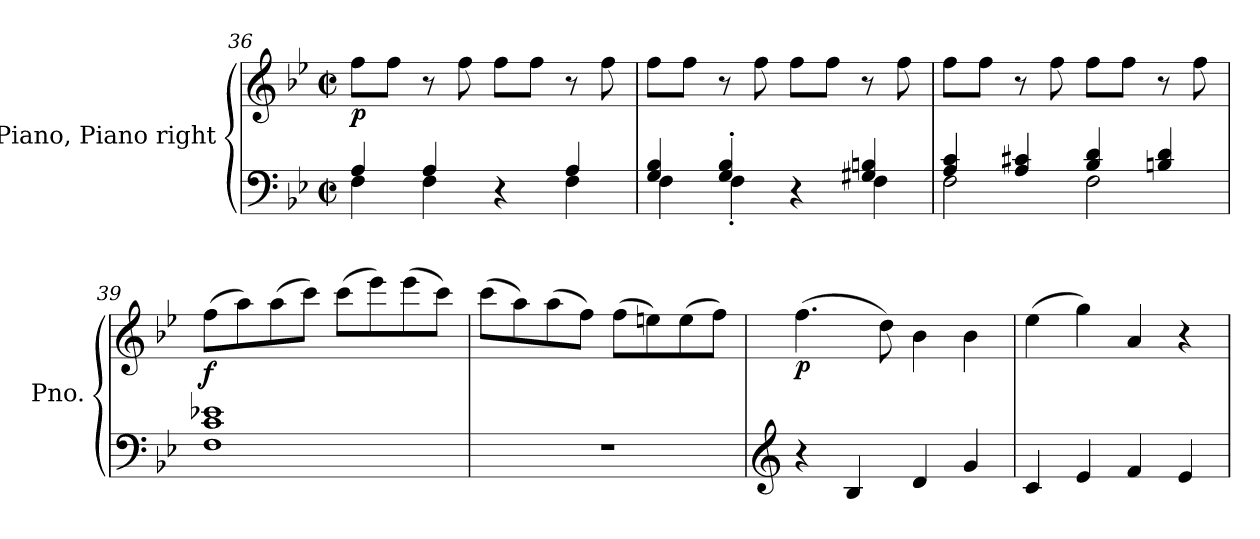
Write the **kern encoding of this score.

**kern	**kern	**dynam
*part1	*part1	*part1
*staff2	*staff1	*staff1/2
*I"Piano, Piano right	*	*
*I'Pno.	*	*
*clefF4	*clefG2	*
*k[b-e-]	*k[b-e-]	*
*M2/2	*M2/2	*
*met(c|)	*met(c|)	*
=36	=36	=36
*^	*	*
!	!	!	!LO:DY:b
4A/	4F\	8ff\L	p
.	.	8ff\J	.
4A/	4F\	8r	.
.	.	8ff\	.
4r	4ryy	8ff\L	.
.	.	8ff\J	.
4A/	4F\	8r	.
.	.	8ff\	.
=37	=37	=37	=37
4G/ 4B-/	4F\	8ff\L	.
.	.	8ff\J	.
4G/' 4B-/'	4F'\	8r	.
.	.	8ff\	.
4r	4ryy	8ff\L	.
.	.	8ff\J	.
4G#X/ 4Bn/	4F\	8r	.
.	.	8ff\	.
=38	=38	=38	=38
4A/ 4c/	2F\	8ff\L	.
.	.	8ff\J	.
4A/ 4c#X/	.	8r	.
.	.	8ff\	.
4B-/ 4d/	2F\	8ff\L	.
.	.	8ff\J	.
4Bn/ 4d/	.	8r	.
.	.	8ff\	.
*v	*v	*	*
=39	=39	=39
!	!	!LO:DY:b
1F 1c 1e-X	(>8ff\L	f
.	8aa\)	.
.	(>8aa\	.
.	8ccc\J)	.
.	(>8ccc\L	.
.	8eee-\)	.
.	(>8eee-\	.
.	8ccc\J)	.
=40	=40	=40
1r	(>8ccc\L	.
.	8aa\)	.
.	(>8aa\	.
.	8ff\J)	.
.	(>8ff\L	.
.	8een\)	.
.	(>8ee\	.
.	8ff\J)	.
=41	=41	=41
*clefG2	*	*
!	!	!LO:DY:b
4r	(>4.ff\	p
4B-/	.	.
.	8dd\)	.
4d/	4b-\	.
4g/	4b-\	.
=42	=42	=42
4c/	(>4ee-\	.
4e-/	4gg\)	.
4f/	4a/	.
4e-/	4r	.
=	=	=
*-	*-	*-
